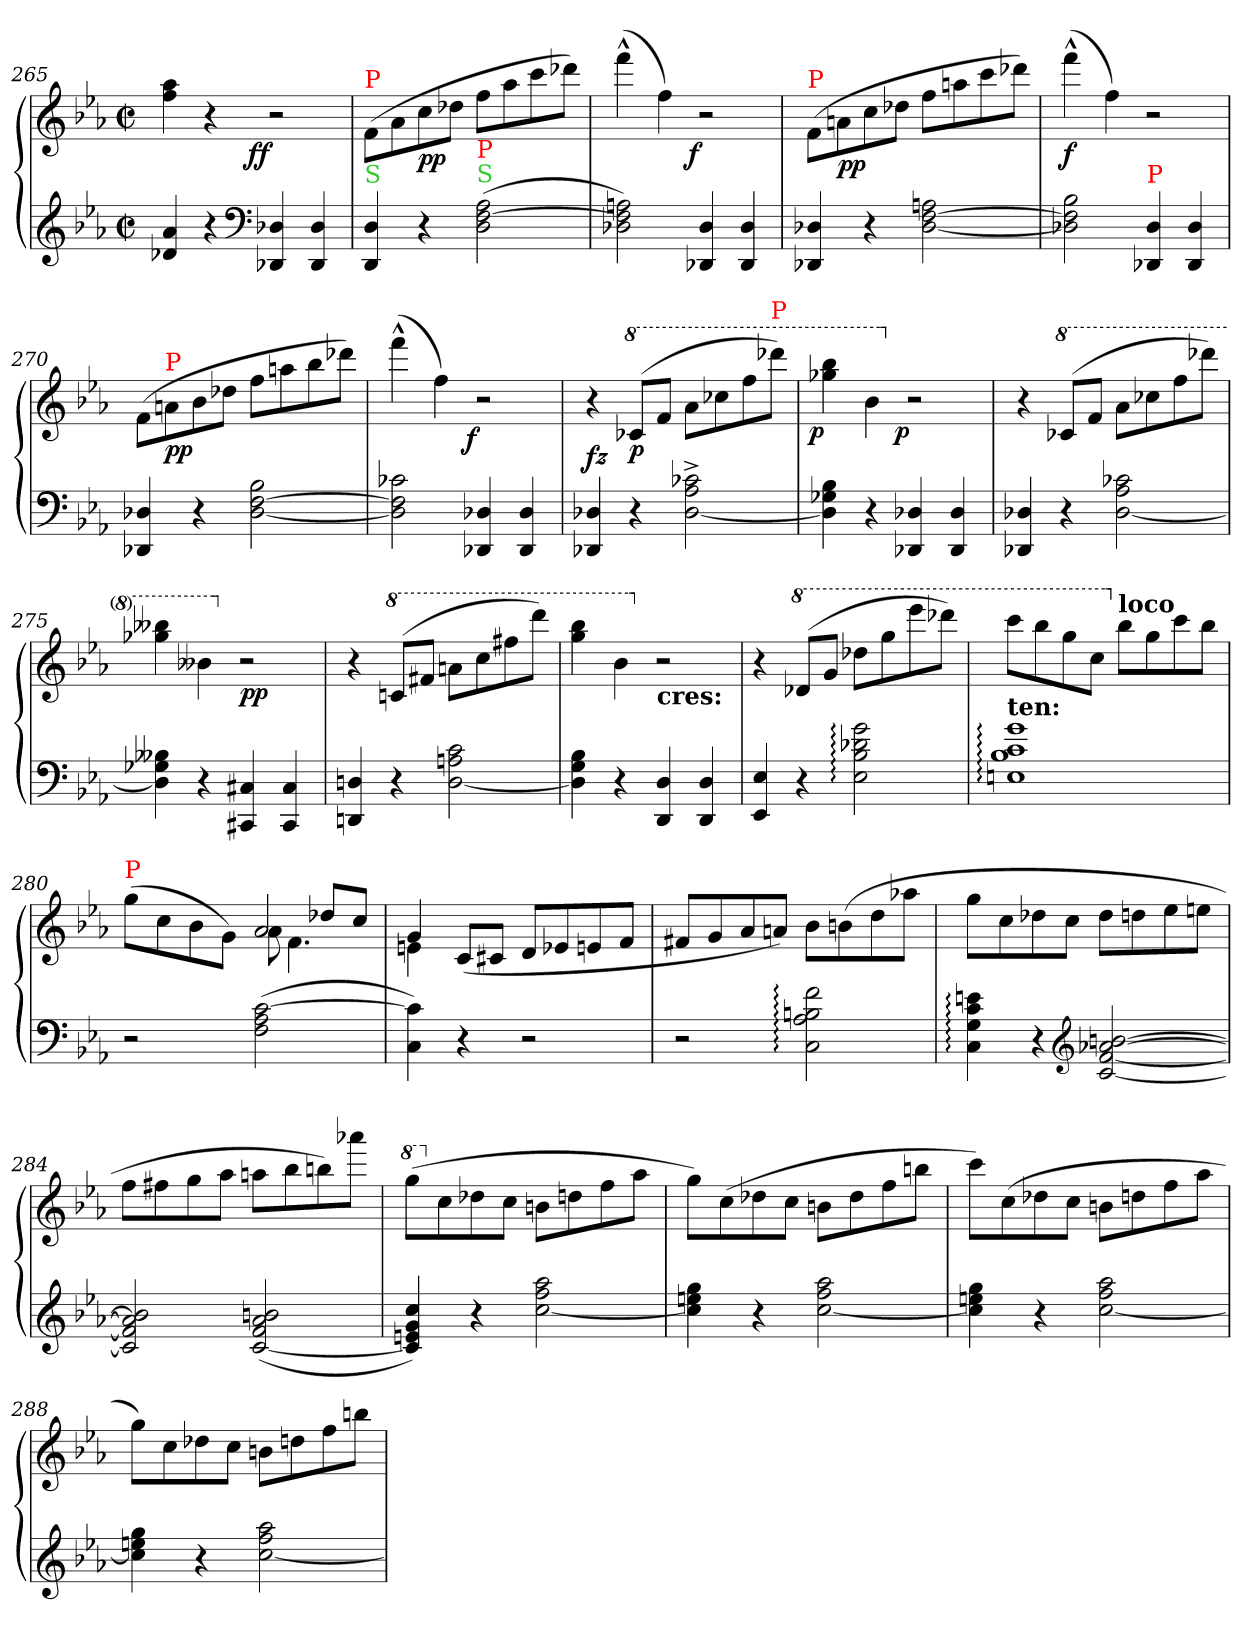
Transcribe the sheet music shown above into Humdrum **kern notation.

**kern	**kern	**dynam
*part1	*part1	*part1
*staff2	*staff1	*staff1/2
*clefG2	*clefG2	*
*k[b-e-a-]	*k[b-e-a-]	*
*c:	*c:	*
*M2/2	*M2/2	*
*met(c|)	*met(c|)	*
=265	=265	=265
4a- 4d-X	4aa- 4ff	.
4r	4r	.
*clefF4	*	*
!	!	!LO:DY:b:rj
4D-X 4DD-X	2r	ff
4D- 4DD-	.	.
=266	=266	=266
!	!LO:TX:a:color=red:t=P	!
!LO:TX:a:color=limegreen:t=S	!	!
!	!	!LO:DY:b:rj
!	!	!LO:DY:n=1:b
4D 4DD	(8f\L	fz fz
.	8a-\	.
!	!	!LO:DY:n=2:b
!	!	!LO:DY:n=3:b
4r	8cc\	p p
.	8dd-X\J	.
!LO:TX:a:color=limegreen:t=S	!	!
!LO:TX:a:color=red:t=P	!	!
(2A- [2F 2D	8ffL	.
.	8aa-	.
.	8ccc	.
.	8ddd-XJ)	.
=267	=267	=267
2An 2F] 2D-X)	(4fff^^	.
.	4ff)	.
!	!	!LO:DY:b:rj
4D- 4DD-X	2r	f
4D- 4DD-	.	.
=268	=268	=268
!	!LO:TX:a:color=red:t=P	!
!	!	!LO:DY:b:rj
!	!	!LO:DY:n=1:b
4D-X 4DD-X	(8f\L	fz fz
.	8an\	.
!	!	!LO:DY:n=2:b:rj
!	!	!LO:DY:n=3:b
4r	8cc\	p p
.	8dd-X\J	.
2An [2F [2D-	8ffL	.
.	8aan	.
.	8ccc	.
.	8ddd-XJ)	.
=269	=269	=269
!	!	!LO:DY:b
2B- 2F] 2D-X]	(4fff^^	f
.	4ff)	.
!LO:TX:a:color=red:t=P	!	!
4D- 4DD-X	2r	.
4D- 4DD-	.	.
=270	=270	=270
!	!	!LO:DY:b:rj
!	!	!LO:DY:n=1:b
4D-X 4DD-X	(8f\L	fz fz
!	!LO:TX:a:color=red:t=P	!
!	!	!LO:DY:n=2:b
!	!	!LO:DY:n=3:b
.	8an\	p p
4r	8b-\	.
.	8dd-X\J	.
2B- [2F [2D-	8ffL	.
.	8aan	.
.	8bb-	.
.	8ddd-XJ)	.
=271	=271	=271
2c-X 2F] 2D-]	(4fff^^	.
.	4ff)	.
!	!	!LO:DY:b:rj
4D-X 4DD-X	2r	f
4D- 4DD-	.	.
=272	=272	=272
!	!	!LO:DY:b
4D-X 4DD-X	4r	fz
*	*8va	*
!	!	!LO:DY:b
4r	(8cc-XL	p
.	8ffJ	.
2c-X^< 2A-^< [2D-^<	8aa-L	.
.	8ccc-X	.
.	8fff	.
!	!LO:TX:a:color=red:t=P	!
.	8dddd-XJ)	.
=273	=273	=273
!	!	!LO:DY:b:rj
4B- 4G-X 4D-]	4bbb- 4ggg-X	p
4r	4bb-	.
*	*X8va	*
!	!	!LO:DY:b:rj
4D-X 4DD-X	2r	p
4D- 4DD-	.	.
=274	=274	=274
4D-X 4DD-X	4r	.
*	*8va	*
4r	(8cc-XL	.
.	8ffJ	.
2c-X 2A- [2D-	8aa-L	.
.	8ccc-X	.
.	8fff	.
.	8dddd-XJ)	.
=275	=275	=275
4B--X 4G-X 4D-]	4bbb--X 4ggg-X	.
4r	4bb--X	.
*	*X8va	*
!	!	!LO:DY:b
4C#X 4CC#X	2r	pp
4C# 4CC#	.	.
=276	=276	=276
4Dn 4DDn	4r	.
*	*8va	*
4r	(8ccnL	.
.	8ff#XJ	.
2c 2An [2D	8aanL	.
.	8ccc	.
.	8fff#X	.
.	8ddddJ)	.
=277	=277	=277
4B- 4G 4D]	4bbb- 4ggg	.
4r	4bb-	.
*	*X8va	*
!	!LO:TX:b:B:t=cres&colon;	!
4D 4DD	2r	.
4D 4DD	.	.
=278	=278	=278
4E- 4EE-	4r	.
*	*8va	*
4r	(8dd-XL	.
.	8ggJ	.
2g: 2d-X: 2B-: 2E-:	8ddd-XL	.
.	8ggg	.
.	8eeee-	.
.	8dddd-XJ)	.
=279	=279	=279
!LO:TX:a:B:t=ten&colon;	!	!
1g: 1c: 1B-: 1En:	8ccccL	.
.	8bbb-	.
.	8ggg	.
.	8cccJ	.
*	*X8va	*
!	!LO:TX:a:B:t=loco	!
.	8bb-L	.
.	8gg	.
.	8ccc	.
.	8bb-J	.
=280	=280	=280
*	*^	*
*	*	*^	*
!	!LO:TX:a:color=red:t=P	!	!	!
2r	2ryy	(8ggL	2.ryy	.
.	.	8cc	.	.
.	.	8b-	.	.
.	.	8gJ)	.	.
(<[2c 2A- 2F	2a-	8a-	.	.
.	.	4.f	.	.
.	.	.	8dd-X/L	.
.	.	.	8cc/J	.
*	*	*v	*v	*
=281	=281	=281	=281
4c] 4C)	4g	4en	.
4r	(8cL	2.ryy	.
.	8c#XJ	.	.
2r	8dL	.	.
.	8e-X	.	.
.	8en	.	.
.	8fJ	.	.
*	*v	*v	*
=282	=282	=282
2r	8f#XL	.
.	8g	.
.	8a-	.
.	8anJ)	.
2f: 2Bn: 2A-: 2C:	8b-L	.
.	(8bn	.
.	8dd	.
.	8aa-XJ	.
=283	=283	=283
4en: 4c: 4G: 4C:	8ggL	.
.	8cc	.
4r	8dd-X	.
.	8ccJ	.
*clefG2	*	*
[2bn [2a-X [2f [2c	8dd-L	.
.	8ddn	.
.	8ee-	.
.	8eenJ	.
=284	=284	=284
2b] 2a-] 2f] 2c]	8ffL	.
.	8ff#X	.
.	8gg	.
.	8aa-J	.
(>2bn 2a- 2f [2c	8aanL	.
.	8bb-	.
.	8bbn)	.
.	8aaa-XJ	.
=285	=285	=285
*	*8va	*
4cc 4g 4en 4c])	(8gggL	.
*	*X8va	*
.	8cc	.
4r	8dd-X	.
.	8ccJ	.
2aa- 2ff [2cc	8bnL	.
.	8ddn	.
.	8ff	.
.	8aa-J	.
=286	=286	=286
4gg 4een 4cc]	8ggL)	.
.	(>8cc	.
4r	8dd-X	.
.	8ccJ	.
2aa- 2ff [2cc	8bnL	.
.	8dd-	.
.	8ff	.
.	8bbnJ	.
=287	=287	=287
4gg 4een 4cc]	8cccL)	.
.	(8cc	.
4r	8dd-X	.
.	8ccJ	.
2aa- 2ff [2cc	8bnL	.
.	8ddn	.
.	8ff	.
.	8aa-J	.
=288	=288	=288
4gg 4een 4cc]	8ggL)	.
.	8cc	.
4r	8dd-X	.
.	8ccJ	.
2aa- 2ff [2cc	8bnL	.
.	8ddn	.
.	8ff	.
.	8bbnJ	.
=	=	=
*-	*-	*-
